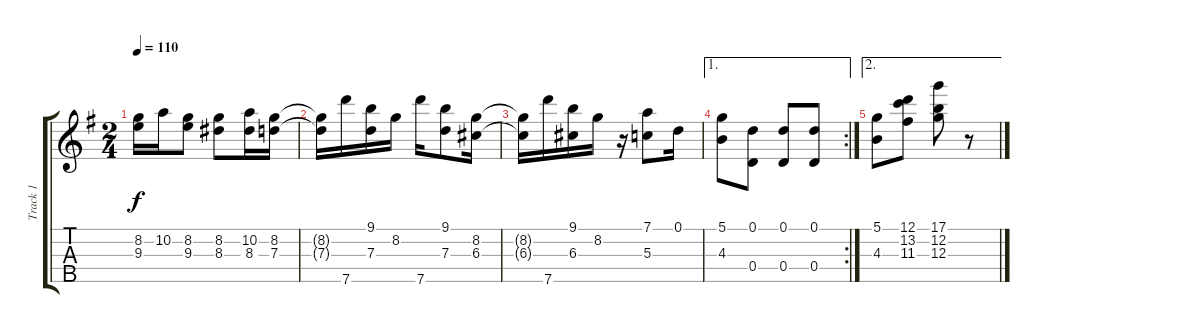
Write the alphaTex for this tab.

\track ("Track 1" "Track 1") {instrument banjo}
\staff {score tabs}
\tuning (D4 B3 G3 D3 G4) {hide}
\displaytranspose 12
\ts (2 4)
\tempo 110
\clef g2
\ks g
(8.2{t} 9.3{t}).16{dy f} 10.2.16 (8.2 9.3).8 (8.2 8.3).8 (10.2 8.3).16 (8.2 7.3).16 |
(8.2{t} 7.3{t}).16 7.5.16 (9.1 7.3).16 8.2.16 7.5.16 (9.1 7.3).8 (8.2 6.3).16 |
(8.2{t} 6.3{t}).16 7.5.16 (9.1 6.3).16 8.2.16 r.16 (7.1 5.3).8 0.1.16 |
\ae 1
\rc 2
(5.1 4.3).8 (0.1 0.4).8 (0.1 0.4).8 (0.1 0.4).8 |
\ae 2
(5.1 4.3).8 (12.1 13.2 11.3).8 (17.1 12.2 12.3).8 r.8
